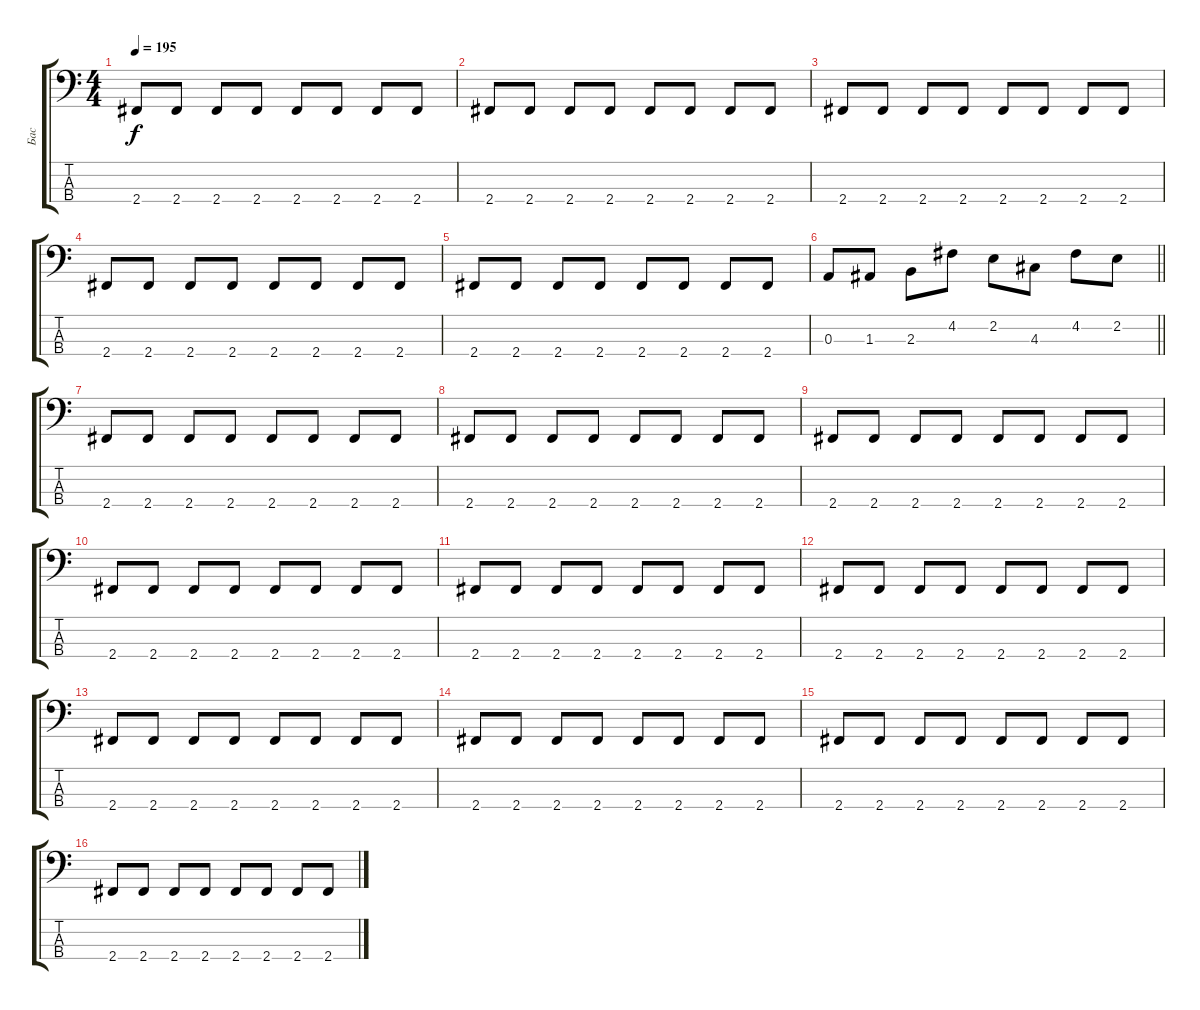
\track ("Бас" "Бас") {instrument electricbasspick}
\staff {score tabs}
\tuning (G2 D2 A1 E1) {hide}
\ts (4 4)
\tempo 195
\clef f4
\ks c
2.4.8{dy f} 2.4.8 2.4.8 2.4.8 2.4.8 2.4.8 2.4.8 2.4.8 |
2.4.8 2.4.8 2.4.8 2.4.8 2.4.8 2.4.8 2.4.8 2.4.8 |
2.4.8 2.4.8 2.4.8 2.4.8 2.4.8 2.4.8 2.4.8 2.4.8 |
2.4.8 2.4.8 2.4.8 2.4.8 2.4.8 2.4.8 2.4.8 2.4.8 |
2.4.8 2.4.8 2.4.8 2.4.8 2.4.8 2.4.8 2.4.8 2.4.8 |
\barLineRight lightlight
0.3.8 1.3.8 2.3.8 4.2.8 2.2.8 4.3.8 4.2.8 2.2.8 |
2.4.8 2.4.8 2.4.8 2.4.8 2.4.8 2.4.8 2.4.8 2.4.8 |
2.4.8 2.4.8 2.4.8 2.4.8 2.4.8 2.4.8 2.4.8 2.4.8 |
2.4.8 2.4.8 2.4.8 2.4.8 2.4.8 2.4.8 2.4.8 2.4.8 |
2.4.8 2.4.8 2.4.8 2.4.8 2.4.8 2.4.8 2.4.8 2.4.8 |
2.4.8 2.4.8 2.4.8 2.4.8 2.4.8 2.4.8 2.4.8 2.4.8 |
2.4.8 2.4.8 2.4.8 2.4.8 2.4.8 2.4.8 2.4.8 2.4.8 |
2.4.8 2.4.8 2.4.8 2.4.8 2.4.8 2.4.8 2.4.8 2.4.8 |
2.4.8 2.4.8 2.4.8 2.4.8 2.4.8 2.4.8 2.4.8 2.4.8 |
2.4.8 2.4.8 2.4.8 2.4.8 2.4.8 2.4.8 2.4.8 2.4.8 |
2.4.8 2.4.8 2.4.8 2.4.8 2.4.8 2.4.8 2.4.8 2.4.8
